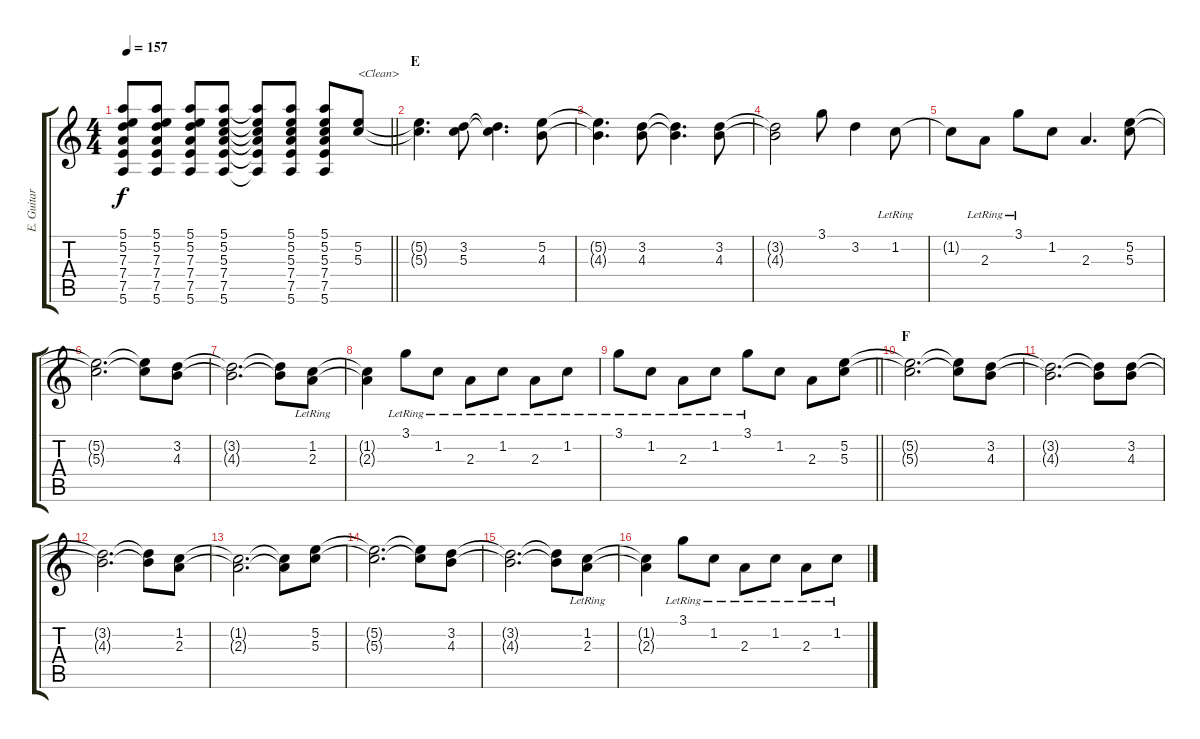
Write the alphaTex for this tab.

\track ("E. Guitar II" "E. Guitar ") {instrument electricguitarclean}
\staff {score tabs}
\tuning (E4 B3 G3 D3 A2 E2) {hide}
\ts (4 4)
\tempo 157
\clef g2
\barLineRight lightlight
\ks c
(5.1{t} 5.2{t} 7.3{t} 7.4{t} 7.5{t} 5.6{t}).8{dy f} (5.1 5.2 7.3 7.4 7.5 5.6).8 (5.1 5.2 7.3 7.4 7.5 5.6).8 (5.1 5.2 5.3 7.4 7.5 5.6).8 (5.1{t} 5.2{t} 5.3{t} 7.4{t} 7.5{t} 5.6{t}).8 (5.1 5.2 5.3 7.4 7.5 5.6).8 (5.1 5.2 5.3 7.4 7.5 5.6).8 (5.2 5.3).8{txt "<Clean>" instrument electricguitarclean} |
\section ("" "E")
(5.2{t} 5.3{t}).4{d} (3.2 5.3).8 (3.2{t} 5.3{t}).4{d} (5.2 4.3).8 |
(5.2{t} 4.3{t}).4{d} (3.2 4.3).8 (3.2{t} 4.3{t}).4{d} (3.2 4.3).8 |
(3.2{t} 4.3{t}).2 3.1.8 3.2.4 1.2{lr}.8 |
1.2{t}.8 2.3{lr}.8 3.1{lr}.8 1.2.8 2.3.4{d} (5.2 5.3).8 |
(5.2{t} 5.3{t}).2{d} (5.2{t} 5.3{t}).8 (3.2 4.3).8 |
(3.2{t} 4.3{t}).2{d} (3.2{t} 4.3{t}).8 (1.2{lr} 2.3{lr}).8 |
(1.2{t} 2.3{t}).4 3.1{lr}.8 1.2{lr}.8 2.3{lr}.8 1.2{lr}.8 2.3{lr}.8 1.2{lr}.8 |
\barLineRight lightlight
3.1{lr}.8 1.2{lr}.8 2.3{lr}.8 1.2{lr}.8 3.1{lr}.8 1.2.8 2.3.8 (5.2 5.3).8 |
\section ("" "F")
(5.2{t} 5.3{t}).2{d} (5.2{t} 5.3{t}).8 (3.2 4.3).8 |
(3.2{t} 4.3{t}).2{d} (3.2{t} 4.3{t}).8 (3.2 4.3).8 |
(3.2{t} 4.3{t}).2{d} (3.2{t} 4.3{t}).8 (1.2 2.3).8 |
(1.2{t} 2.3{t}).2{d} (1.2{t} 2.3{t}).8 (5.2 5.3).8 |
(5.2{t} 5.3{t}).2{d} (5.2{t} 5.3{t}).8 (3.2 4.3).8 |
(3.2{t} 4.3{t}).2{d} (3.2{t} 4.3{t}).8 (1.2{lr} 2.3{lr}).8 |
(1.2{t} 2.3{t}).4 3.1{lr}.8 1.2{lr}.8 2.3{lr}.8 1.2{lr}.8 2.3{lr}.8 1.2{lr}.8
